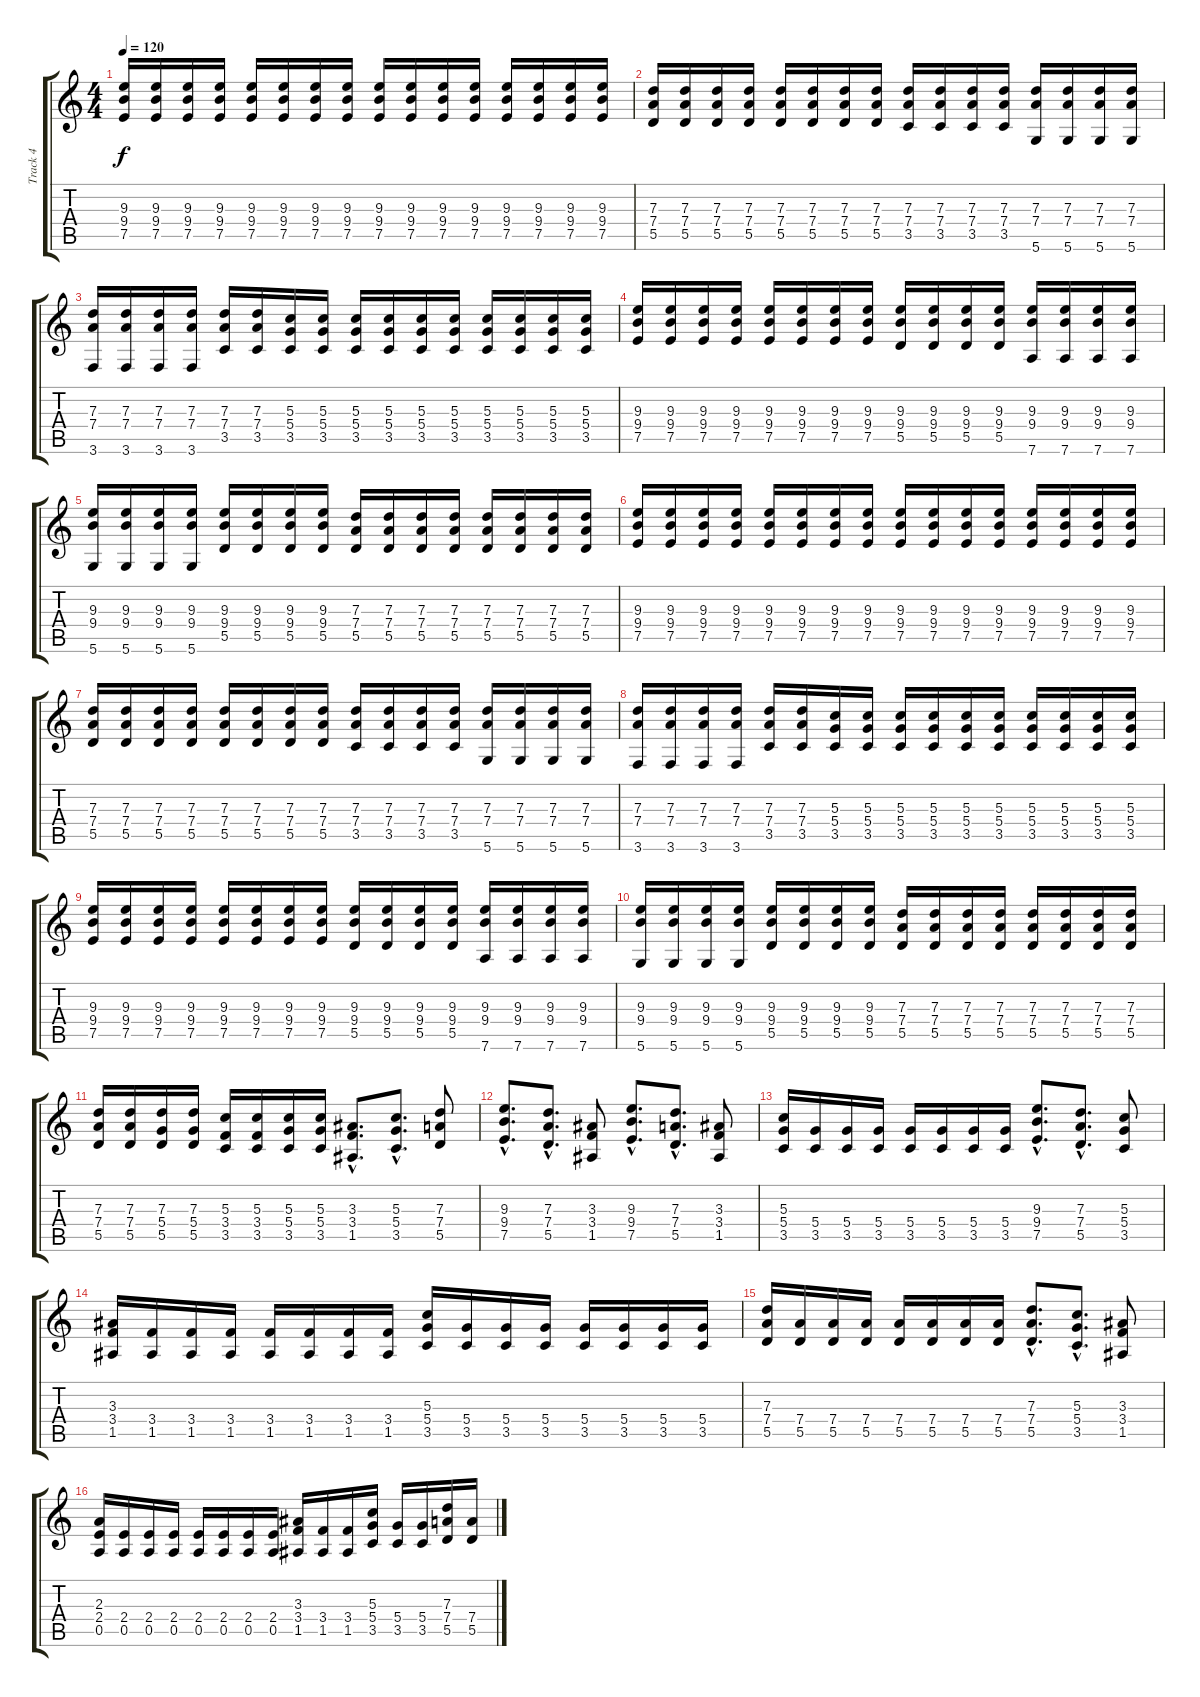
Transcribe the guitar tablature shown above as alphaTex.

\track ("Track 4" "Track 4") {instrument overdrivenguitar}
\staff {score tabs}
\tuning (E4 B3 G3 D3 A2 D2) {hide}
\ts (4 4)
\tempo 120
\clef g2
\ks c
(9.3 9.4 7.5).16{dy f instrument overdrivenguitar} (9.3 9.4 7.5).16 (9.3 9.4 7.5).16 (9.3 9.4 7.5).16 (9.3 9.4 7.5).16 (9.3 9.4 7.5).16 (9.3 9.4 7.5).16 (9.3 9.4 7.5).16 (9.3 9.4 7.5).16 (9.3 9.4 7.5).16 (9.3 9.4 7.5).16 (9.3 9.4 7.5).16 (9.3 9.4 7.5).16 (9.3 9.4 7.5).16 (9.3 9.4 7.5).16 (9.3 9.4 7.5).16 |
(7.3 7.4 5.5).16 (7.3 7.4 5.5).16 (7.3 7.4 5.5).16 (7.3 7.4 5.5).16 (7.3 7.4 5.5).16 (7.3 7.4 5.5).16 (7.3 7.4 5.5).16 (7.3 7.4 5.5).16 (7.3 7.4 3.5).16 (7.3 7.4 3.5).16 (7.3 7.4 3.5).16 (7.3 7.4 3.5).16 (7.3 7.4 5.6).16 (7.3 7.4 5.6).16 (7.3 7.4 5.6).16 (7.3 7.4 5.6).16 |
(7.3 7.4 3.6).16 (7.3 7.4 3.6).16 (7.3 7.4 3.6).16 (7.3 7.4 3.6).16 (7.3 7.4 3.5).16 (7.3 7.4 3.5).16 (5.3 5.4 3.5).16 (5.3 5.4 3.5).16 (5.3 5.4 3.5).16 (5.3 5.4 3.5).16 (5.3 5.4 3.5).16 (5.3 5.4 3.5).16 (5.3 5.4 3.5).16 (5.3 5.4 3.5).16 (5.3 5.4 3.5).16 (5.3 5.4 3.5).16 |
(9.3 9.4 7.5).16 (9.3 9.4 7.5).16 (9.3 9.4 7.5).16 (9.3 9.4 7.5).16 (9.3 9.4 7.5).16 (9.3 9.4 7.5).16 (9.3 9.4 7.5).16 (9.3 9.4 7.5).16 (9.3 9.4 5.5).16 (9.3 9.4 5.5).16 (9.3 9.4 5.5).16 (9.3 9.4 5.5).16 (9.3 9.4 7.6).16 (9.3 9.4 7.6).16 (9.3 9.4 7.6).16 (9.3 9.4 7.6).16 |
(9.3 9.4 5.6).16 (9.3 9.4 5.6).16 (9.3 9.4 5.6).16 (9.3 9.4 5.6).16 (9.3 9.4 5.5).16 (9.3 9.4 5.5).16 (9.3 9.4 5.5).16 (9.3 9.4 5.5).16 (7.3 7.4 5.5).16 (7.3 7.4 5.5).16 (7.3 7.4 5.5).16 (7.3 7.4 5.5).16 (7.3 7.4 5.5).16 (7.3 7.4 5.5).16 (7.3 7.4 5.5).16 (7.3 7.4 5.5).16 |
(9.3 9.4 7.5).16 (9.3 9.4 7.5).16 (9.3 9.4 7.5).16 (9.3 9.4 7.5).16 (9.3 9.4 7.5).16 (9.3 9.4 7.5).16 (9.3 9.4 7.5).16 (9.3 9.4 7.5).16 (9.3 9.4 7.5).16 (9.3 9.4 7.5).16 (9.3 9.4 7.5).16 (9.3 9.4 7.5).16 (9.3 9.4 7.5).16 (9.3 9.4 7.5).16 (9.3 9.4 7.5).16 (9.3 9.4 7.5).16 |
(7.3 7.4 5.5).16 (7.3 7.4 5.5).16 (7.3 7.4 5.5).16 (7.3 7.4 5.5).16 (7.3 7.4 5.5).16 (7.3 7.4 5.5).16 (7.3 7.4 5.5).16 (7.3 7.4 5.5).16 (7.3 7.4 3.5).16 (7.3 7.4 3.5).16 (7.3 7.4 3.5).16 (7.3 7.4 3.5).16 (7.3 7.4 5.6).16 (7.3 7.4 5.6).16 (7.3 7.4 5.6).16 (7.3 7.4 5.6).16 |
(7.3 7.4 3.6).16 (7.3 7.4 3.6).16 (7.3 7.4 3.6).16 (7.3 7.4 3.6).16 (7.3 7.4 3.5).16 (7.3 7.4 3.5).16 (5.3 5.4 3.5).16 (5.3 5.4 3.5).16 (5.3 5.4 3.5).16 (5.3 5.4 3.5).16 (5.3 5.4 3.5).16 (5.3 5.4 3.5).16 (5.3 5.4 3.5).16 (5.3 5.4 3.5).16 (5.3 5.4 3.5).16 (5.3 5.4 3.5).16 |
(9.3 9.4 7.5).16 (9.3 9.4 7.5).16 (9.3 9.4 7.5).16 (9.3 9.4 7.5).16 (9.3 9.4 7.5).16 (9.3 9.4 7.5).16 (9.3 9.4 7.5).16 (9.3 9.4 7.5).16 (9.3 9.4 5.5).16 (9.3 9.4 5.5).16 (9.3 9.4 5.5).16 (9.3 9.4 5.5).16 (9.3 9.4 7.6).16 (9.3 9.4 7.6).16 (9.3 9.4 7.6).16 (9.3 9.4 7.6).16 |
(9.3 9.4 5.6).16 (9.3 9.4 5.6).16 (9.3 9.4 5.6).16 (9.3 9.4 5.6).16 (9.3 9.4 5.5).16 (9.3 9.4 5.5).16 (9.3 9.4 5.5).16 (9.3 9.4 5.5).16 (7.3 7.4 5.5).16 (7.3 7.4 5.5).16 (7.3 7.4 5.5).16 (7.3 7.4 5.5).16 (7.3 7.4 5.5).16 (7.3 7.4 5.5).16 (7.3 7.4 5.5).16 (7.3 7.4 5.5).16 |
(7.3 7.4 5.5).16 (7.3 7.4 5.5).16 (7.3 5.4 5.5).16 (7.3 5.4 5.5).16 (5.3 3.4 3.5).16 (5.3 3.4 3.5).16 (5.3 5.4 3.5).16 (5.3 5.4 3.5).16 (3.3{hac} 3.4{hac} 1.5{hac}).8{d} (5.3{hac} 5.4{hac} 3.5{hac}).8{d} (7.3 7.4 5.5).8 |
(9.3{hac} 9.4{hac} 7.5{hac}).8{d} (7.3{hac} 7.4{hac} 5.5{hac}).8{d} (3.3 3.4 1.5).8 (9.3{hac} 9.4{hac} 7.5{hac}).8{d} (7.3{hac} 7.4{hac} 5.5{hac}).8{d} (3.3 3.4 1.5).8 |
(5.3 5.4 3.5).16 (5.4 3.5).16 (5.4 3.5).16 (5.4 3.5).16 (5.4 3.5).16 (5.4 3.5).16 (5.4 3.5).16 (5.4 3.5).16 (9.3{hac} 9.4{hac} 7.5{hac}).8{d} (7.3{hac} 7.4{hac} 5.5{hac}).8{d} (5.3 5.4 3.5).8 |
(3.3 3.4 1.5).16 (3.4 1.5).16 (3.4 1.5).16 (3.4 1.5).16 (3.4 1.5).16 (3.4 1.5).16 (3.4 1.5).16 (3.4 1.5).16 (5.3 5.4 3.5).16 (5.4 3.5).16 (5.4 3.5).16 (5.4 3.5).16 (5.4 3.5).16 (5.4 3.5).16 (5.4 3.5).16 (5.4 3.5).16 |
(7.3 7.4 5.5).16 (7.4 5.5).16 (7.4 5.5).16 (7.4 5.5).16 (7.4 5.5).16 (7.4 5.5).16 (7.4 5.5).16 (7.4 5.5).16 (7.3{hac} 7.4{hac} 5.5{hac}).8{d} (5.3{hac} 5.4{hac} 3.5{hac}).8{d} (3.3 3.4 1.5).8 |
(2.3 2.4 0.5).16 (2.4 0.5).16 (2.4 0.5).16 (2.4 0.5).16 (2.4 0.5).16 (2.4 0.5).16 (2.4 0.5).16 (2.4 0.5).16 (3.3 3.4 1.5).16 (3.4 1.5).16 (3.4 1.5).16 (5.3 5.4 3.5).16 (5.4 3.5).16 (5.4 3.5).16 (7.3 7.4 5.5).16 (7.4 5.5).16
